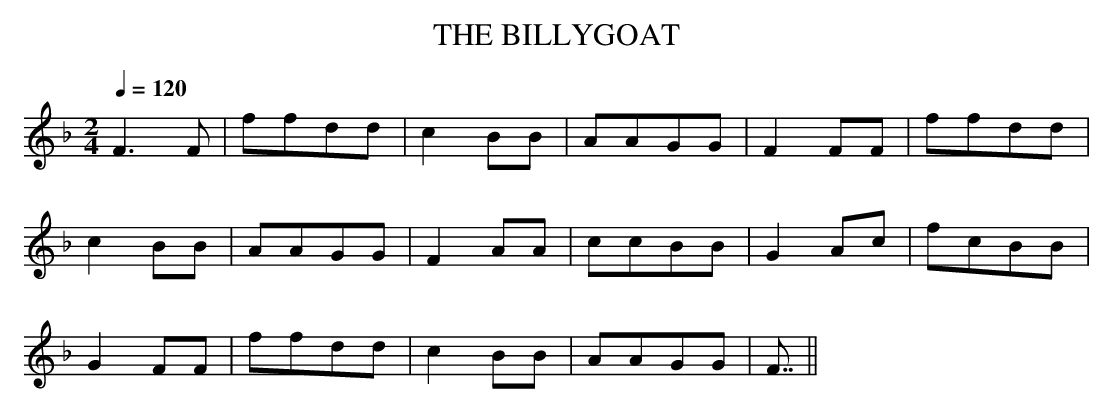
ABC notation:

X:1
T:THE BILLYGOAT
M:2/4
Q:1/4=120
K:F
F6F2|f2f2d2d2|c4B2B2|A2A2G2G2|F4F2F2|f2f2d2d2|
c4B2B2|A2A2G2G2|F4A2A2|c2c2B2B2|G4A2c2|f2c2B2B2|
G4F2F2|f2f2d2d2|c4B2B2|A2A2G2G2|F7/2||
